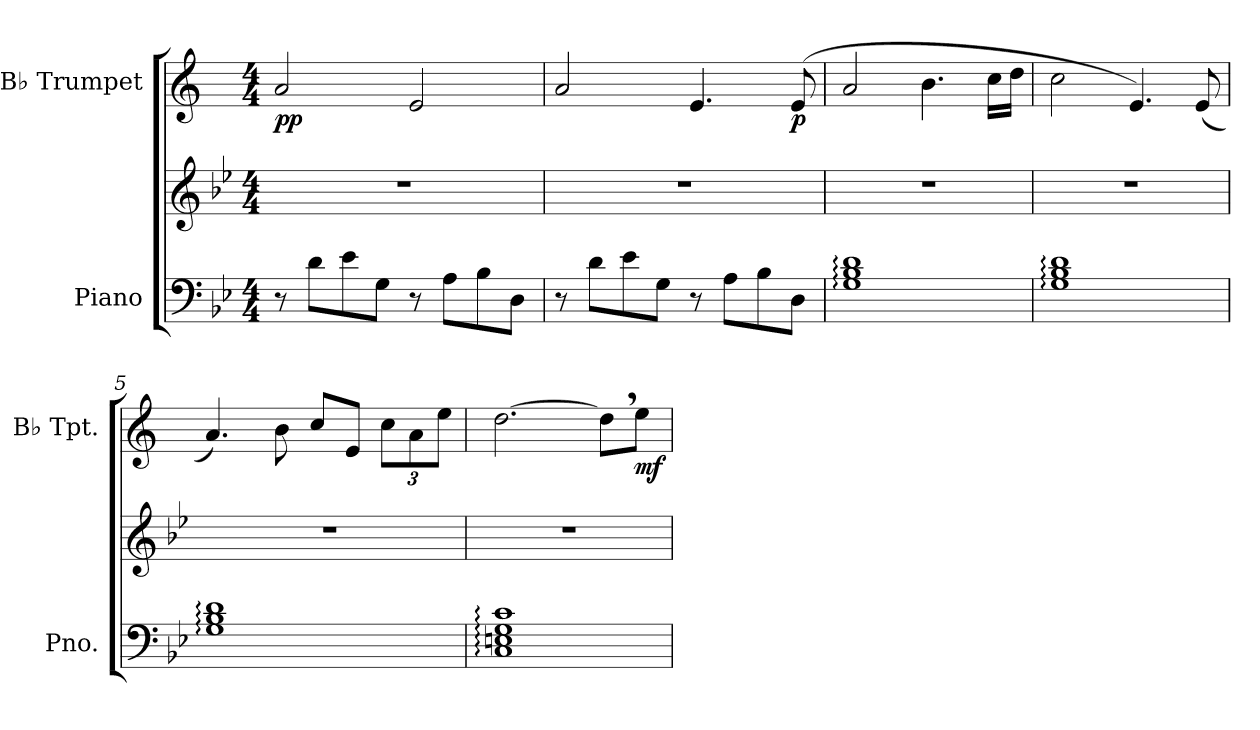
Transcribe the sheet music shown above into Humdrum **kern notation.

**kern	**kern	**kern	**dynam
*part2	*part2	*part1	*part1
*staff3	*staff2	*staff1	*staff1
*I"Piano	*	*I"B♭ Trumpet	*
*I'Pno.	*	*I'B♭ Tpt.	*
*clefF4	*clefG2	*clefG2	*
*	*	*ITrd1c2	*
*k[b-e-]	*k[b-e-]	*k[b-e-]	*
*M4/4	*M4/4	*M4/4	*
=1	=1	=1	=1
!	!	!	!LO:DY:b
8r	1r	2g/	pp
8d\L	.	.	.
8e-\	.	.	.
8G\J	.	.	.
8r	.	2d/	.
8A\L	.	.	.
8B-\	.	.	.
8D\J	.	.	.
=2	=2	=2	=2
8r	1r	2g/	.
8d\L	.	.	.
8e-\	.	.	.
8G\J	.	.	.
8r	.	4.d/	.
8A\L	.	.	.
8B-\	.	.	.
!	!	!	!LO:DY:b
8D\J	.	(8d/	p
=3	=3	=3	=3
1G: 1B-: 1d:	1r	2g/	.
.	.	4.a\	.
.	.	16b-\LL	.
.	.	16cc\JJ	.
=4	=4	=4	=4
1G: 1B-: 1d:	1r	2b-\	.
.	.	4.d/)	.
.	.	(8d/	.
=5	=5	=5	=5
1G: 1B-: 1d:	1r	4.g/)	.
.	.	8a\	.
.	.	8b-/L	.
.	.	8d/J	.
*	*	*Xbrackettup	*
.	.	12b-\L	.
.	.	12g\	.
.	.	12dd\J	.
!!LO:LB:g=z
=6	=6	=6	=6
1C: 1En: 1G: 1c:	1r	[2.cc\	.
.	.	8cc,\L]	.
!	!	!	!LO:DY:b
.	.	8dd\J	mf
=	=	=	=
*-	*-	*-	*-
